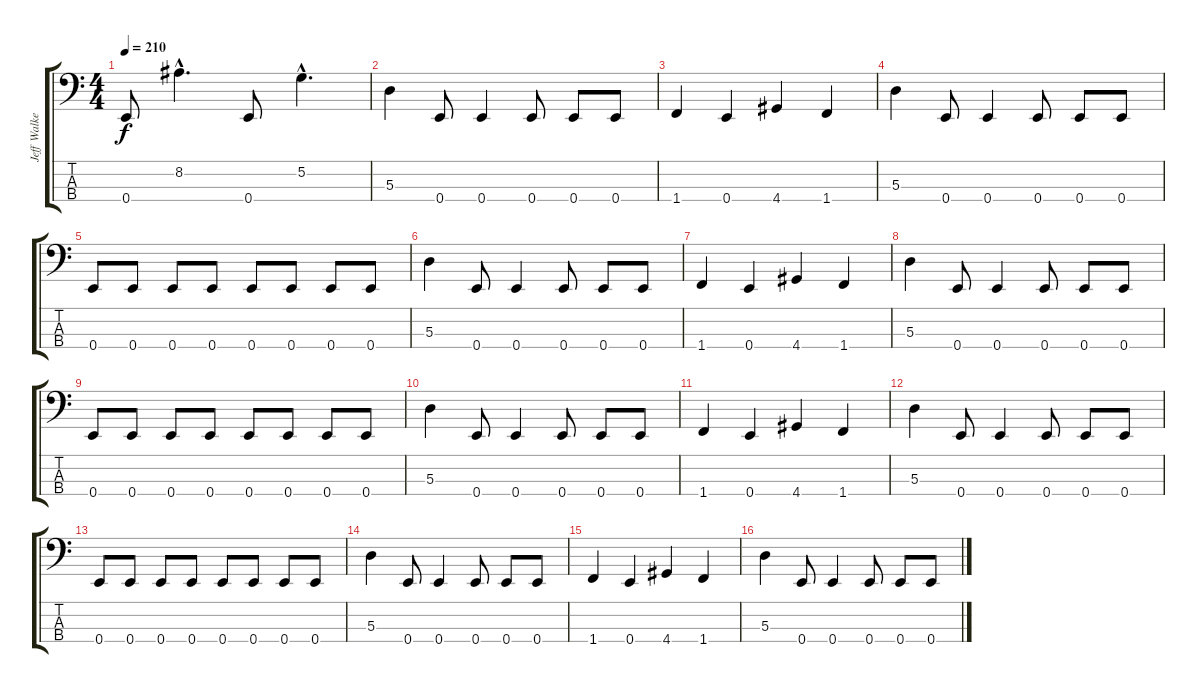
\track ("Jeff Walker" "Jeff Walke") {instrument electricbassfinger}
\staff {score tabs}
\tuning (G2 D2 A1 E1) {hide}
\ts (4 4)
\tempo 210
\clef f4
\ks c
0.4.8{dy f} 8.2{hac}.4{d} 0.4.8 5.2{hac}.4{d} |
5.3.4 0.4.8 0.4.4 0.4.8 0.4.8 0.4.8 |
1.4.4 0.4.4 4.4.4 1.4.4 |
5.3.4 0.4.8 0.4.4 0.4.8 0.4.8 0.4.8 |
0.4.8 0.4.8 0.4.8 0.4.8 0.4.8 0.4.8 0.4.8 0.4.8 |
5.3.4 0.4.8 0.4.4 0.4.8 0.4.8 0.4.8 |
1.4.4 0.4.4 4.4.4 1.4.4 |
5.3.4 0.4.8 0.4.4 0.4.8 0.4.8 0.4.8 |
0.4.8 0.4.8 0.4.8 0.4.8 0.4.8 0.4.8 0.4.8 0.4.8 |
5.3.4 0.4.8 0.4.4 0.4.8 0.4.8 0.4.8 |
1.4.4 0.4.4 4.4.4 1.4.4 |
5.3.4 0.4.8 0.4.4 0.4.8 0.4.8 0.4.8 |
0.4.8 0.4.8 0.4.8 0.4.8 0.4.8 0.4.8 0.4.8 0.4.8 |
5.3.4 0.4.8 0.4.4 0.4.8 0.4.8 0.4.8 |
1.4.4 0.4.4 4.4.4 1.4.4 |
5.3.4 0.4.8 0.4.4 0.4.8 0.4.8 0.4.8
